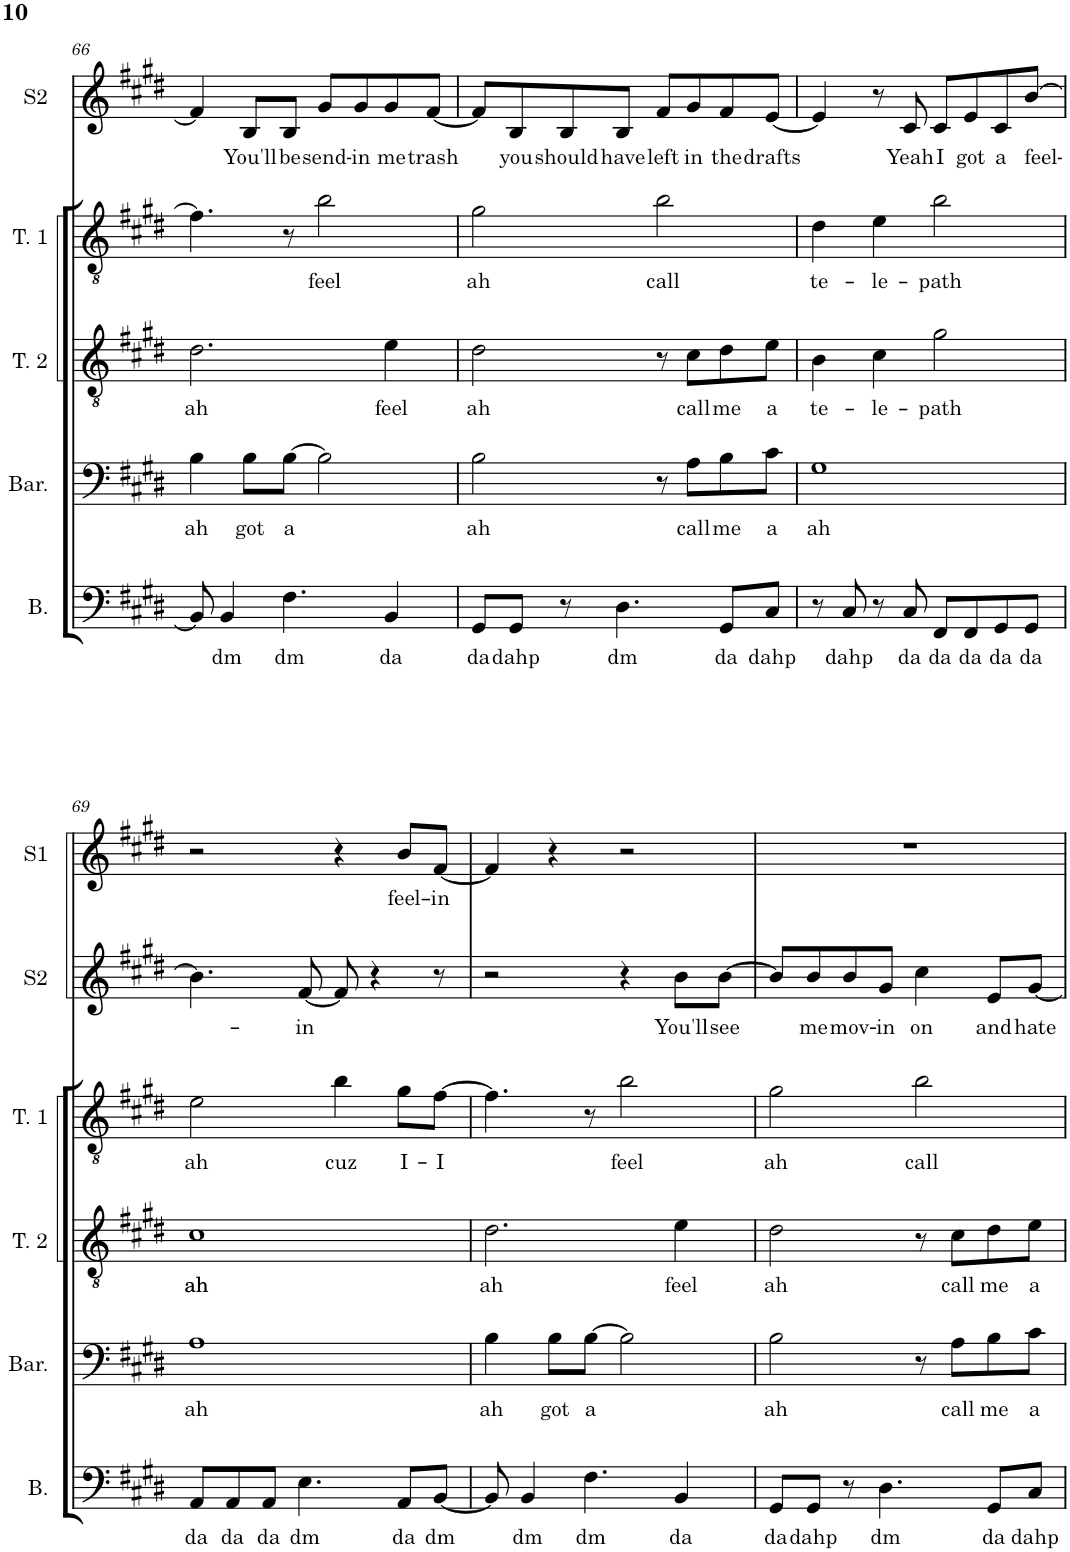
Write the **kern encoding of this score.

**kern	**text	**kern	**text	**kern	**text	**kern	**text	**kern	**text	**kern	**text
*part6	*part6	*part5	*part5	*part4	*part4	*part3	*part3	*part2	*part2	*part1	*part1
*staff6	*staff6	*staff5	*staff5	*staff4	*staff4	*staff3	*staff3	*staff2	*staff2	*staff1	*staff1
*I"Bass	*	*I"Baritone	*	*I"Tenor 2	*	*I"Tenor 1	*	*I"Solo 2	*	*I"Solo 1	*
*I'B.	*	*I'Bar.	*	*I'T. 2	*	*I'T. 1	*	*I'S2	*	*I'S1	*
!!LO:PB:g=z
*clefF4	*	*clefF4	*	*clefGv2	*	*clefGv2	*	*clefG2	*	*clefG2	*
*k[f#c#g#d#]	*	*k[f#c#g#d#]	*	*k[f#c#g#d#]	*	*k[f#c#g#d#]	*	*k[f#c#g#d#]	*	*k[f#c#g#d#]	*
*M4/4	*	*M4/4	*	*M4/4	*	*M4/4	*	*M4/4	*	*M4/4	*
=66	=66	=66	=66	=66	=66	=66	=66	=66	=66	=66	=66
!	!	!	!LO:LY:b	!	!LO:LY:b	!	!	!	!	!	!
8BB/]	.	4B\	ah	2.d#\	ah	4.f#\]	.	4f#/]	.	1r	.
!	!LO:LY:b	!	!	!	!	!	!	!	!	!	!
4BB/	dm	.	.	.	.	.	.	.	.	.	.
!	!	!	!LO:LY:b	!	!	!	!	!	!LO:LY:b	!	!
.	.	8B\L	got	.	.	.	.	8B/L	You'll	.	.
!	!LO:LY:b	!	!LO:LY:b	!	!	!	!	!	!LO:LY:b	!	!
4.F#\	dm	[8B\J	a	.	.	8r	.	8B/J	be	.	.
!	!	!	!	!	!	!	!LO:LY:b	!	!LO:LY:b	!	!
.	.	2B\]	.	.	.	2b\	feel	8g#/L	send-	.	.
!	!	!	!	!	!	!	!	!	!LO:LY:b	!	!
.	.	.	.	.	.	.	.	8g#/	-in	.	.
!	!LO:LY:b	!	!	!	!LO:LY:b	!	!	!	!LO:LY:b	!	!
4BB/	da	.	.	4e\	feel	.	.	8g#/	me	.	.
!	!	!	!	!	!	!	!	!	!LO:LY:b	!	!
.	.	.	.	.	.	.	.	[8f#/J	trash	.	.
=67	=67	=67	=67	=67	=67	=67	=67	=67	=67	=67	=67
!	!LO:LY:b	!	!LO:LY:b	!	!LO:LY:b	!	!LO:LY:b	!	!	!	!
8GG#/L	da	2B\	ah	2d#\	ah	2g#\	ah	8f#/L]	.	1r	.
!	!LO:LY:b	!	!	!	!	!	!	!	!LO:LY:b	!	!
8GG#/J	dahp	.	.	.	.	.	.	8B/	you	.	.
!	!	!	!	!	!	!	!	!	!LO:LY:b	!	!
8r	.	.	.	.	.	.	.	8B/	should	.	.
!	!LO:LY:b	!	!	!	!	!	!	!	!LO:LY:b	!	!
4.D#\	dm	.	.	.	.	.	.	8B/J	have	.	.
!	!	!	!	!	!	!	!LO:LY:b	!	!LO:LY:b	!	!
.	.	8r	.	8r	.	2b\	call	8f#/L	left	.	.
!	!	!	!LO:LY:b	!	!LO:LY:b	!	!	!	!LO:LY:b	!	!
.	.	8A\L	call	8c#\L	call	.	.	8g#/	in	.	.
!	!LO:LY:b	!	!LO:LY:b	!	!LO:LY:b	!	!	!	!LO:LY:b	!	!
8GG#/L	da	8B\	me	8d#\	me	.	.	8f#/	the	.	.
!	!LO:LY:b	!	!LO:LY:b	!	!LO:LY:b	!	!	!	!LO:LY:b	!	!
8C#/J	dahp	8c#\J	a	8e\J	a	.	.	[8e/J	drafts	.	.
=68	=68	=68	=68	=68	=68	=68	=68	=68	=68	=68	=68
!	!	!	!LO:LY:b	!	!LO:LY:b	!	!LO:LY:b	!	!	!	!
8r	.	1G#	ah	4B\	te-	4d#\	te-	4e/]	.	1r	.
!	!LO:LY:b	!	!	!	!	!	!	!	!	!	!
8C#/	dahp	.	.	.	.	.	.	.	.	.	.
!	!	!	!	!	!LO:LY:b	!	!LO:LY:b	!	!	!	!
8r	.	.	.	4c#\	-le-	4e\	-le-	8r	.	.	.
!	!LO:LY:b	!	!	!	!	!	!	!	!LO:LY:b	!	!
8C#/	da	.	.	.	.	.	.	8c#/	Yeah	.	.
!	!LO:LY:b	!	!	!	!LO:LY:b	!	!LO:LY:b	!	!LO:LY:b	!	!
8FF#/L	da	.	.	2g#\	-path	2b\	-path	8c#/L	I	.	.
!	!LO:LY:b	!	!	!	!	!	!	!	!LO:LY:b	!	!
8FF#/	da	.	.	.	.	.	.	8e/	got	.	.
!	!LO:LY:b	!	!	!	!	!	!	!	!LO:LY:b	!	!
8GG#/	da	.	.	.	.	.	.	8c#/	a	.	.
!	!LO:LY:b	!	!	!	!	!	!	!	!LO:LY:b	!	!
8GG#/J	da	.	.	.	.	.	.	[8b/J	feel-	.	.
!!LO:LB:g=z
=69	=69	=69	=69	=69	=69	=69	=69	=69	=69	=69	=69
!	!LO:LY:b	!	!LO:LY:b	!	!LO:LY:b	!	!LO:LY:b	!	!	!	!
8AA/L	da	1A	ah	1c#	-ah	2e\	-ah	4.b\]	.	2r	.
!	!LO:LY:b	!	!	!	!	!	!	!	!	!	!
8AA/	da	.	.	.	.	.	.	.	.	.	.
!	!LO:LY:b	!	!	!	!	!	!	!	!	!	!
8AA/J	da	.	.	.	.	.	.	.	.	.	.
!	!LO:LY:b	!	!	!	!	!	!	!	!LO:LY:b	!	!
4.E\	dm	.	.	.	.	.	.	[8f#/	-in	.	.
!	!	!	!	!	!	!	!LO:LY:b	!	!	!	!
.	.	.	.	.	.	4b\	cuz	8f#/]	.	4r	.
.	.	.	.	.	.	.	.	4r	.	.	.
!	!LO:LY:b	!	!	!	!	!	!LO:LY:b	!	!	!	!LO:LY:b
8AA/L	da	.	.	.	.	8g#\L	I-	.	.	8b/L	feel-
!	!LO:LY:b	!	!	!	!	!	!LO:LY:b	!	!	!	!LO:LY:b
[8BB/J	dm	.	.	.	.	[8f#\J	-I	8r	.	[8f#/J	-in
=70	=70	=70	=70	=70	=70	=70	=70	=70	=70	=70	=70
!	!	!	!LO:LY:b	!	!LO:LY:b	!	!	!	!	!	!
8BB/]	.	4B\	ah	2.d#\	ah	4.f#\]	.	2r	.	4f#/]	.
!	!LO:LY:b	!	!	!	!	!	!	!	!	!	!
4BB/	dm	.	.	.	.	.	.	.	.	.	.
!	!	!	!LO:LY:b	!	!	!	!	!	!	!	!
.	.	8B\L	got	.	.	.	.	.	.	4r	.
!	!LO:LY:b	!	!LO:LY:b	!	!	!	!	!	!	!	!
4.F#\	dm	[8B\J	a	.	.	8r	.	.	.	.	.
!	!	!	!	!	!	!	!LO:LY:b	!	!	!	!
.	.	2B\]	.	.	.	2b\	feel	4r	.	2r	.
!	!LO:LY:b	!	!	!	!LO:LY:b	!	!	!	!LO:LY:b	!	!
4BB/	da	.	.	4e\	feel	.	.	8b\L	You'll	.	.
!	!	!	!	!	!	!	!	!	!LO:LY:b	!	!
.	.	.	.	.	.	.	.	[8b\J	see	.	.
=71	=71	=71	=71	=71	=71	=71	=71	=71	=71	=71	=71
!	!LO:LY:b	!	!LO:LY:b	!	!LO:LY:b	!	!LO:LY:b	!	!	!	!
8GG#/L	da	2B\	ah	2d#\	ah	2g#\	ah	8b/L]	.	1r	.
!	!LO:LY:b	!	!	!	!	!	!	!	!LO:LY:b	!	!
8GG#/J	dahp	.	.	.	.	.	.	8b/	me	.	.
!	!	!	!	!	!	!	!	!	!LO:LY:b	!	!
8r	.	.	.	.	.	.	.	8b/	mov-	.	.
!	!LO:LY:b	!	!	!	!	!	!	!	!LO:LY:b	!	!
4.D#\	dm	.	.	.	.	.	.	8g#/J	-in	.	.
!	!	!	!	!	!	!	!LO:LY:b	!	!LO:LY:b	!	!
.	.	8r	.	8r	.	2b\	call	4cc#\	on	.	.
!	!	!	!LO:LY:b	!	!LO:LY:b	!	!	!	!	!	!
.	.	8A\L	call	8c#\L	call	.	.	.	.	.	.
!	!LO:LY:b	!	!LO:LY:b	!	!LO:LY:b	!	!	!	!LO:LY:b	!	!
8GG#/L	da	8B\	me	8d#\	me	.	.	8e/L	and	.	.
!	!LO:LY:b	!	!LO:LY:b	!	!LO:LY:b	!	!	!	!LO:LY:b	!	!
8C#/J	dahp	8c#\J	a	8e\J	a	.	.	[8g#/J	hate	.	.
=	=	=	=	=	=	=	=	=	=	=	=
*-	*-	*-	*-	*-	*-	*-	*-	*-	*-	*-	*-
